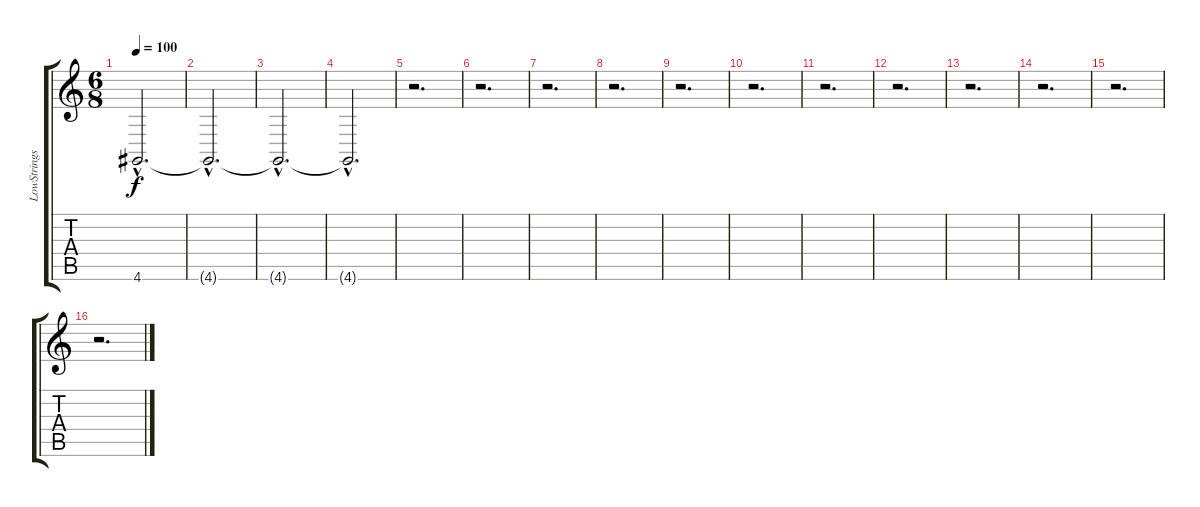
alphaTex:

\track ("LowStrings" "LowStrings") {instrument stringensemble1}
\staff {score tabs}
\tuning (E4 B3 G3 D3 A2 E2) {hide}
\ts (6 8)
\tempo 100
\clef g2
\ks c
4.6{hac}.2{d dy f} |
4.6{hac t}.2{d} |
4.6{hac t}.2{d} |
4.6{hac t}.2{d} |
r.2{d} |
r.2{d} |
r.2{d} |
r.2{d} |
r.2{d} |
r.2{d} |
r.2{d} |
r.2{d} |
r.2{d} |
r.2{d} |
r.2{d} |
r.2{d}
